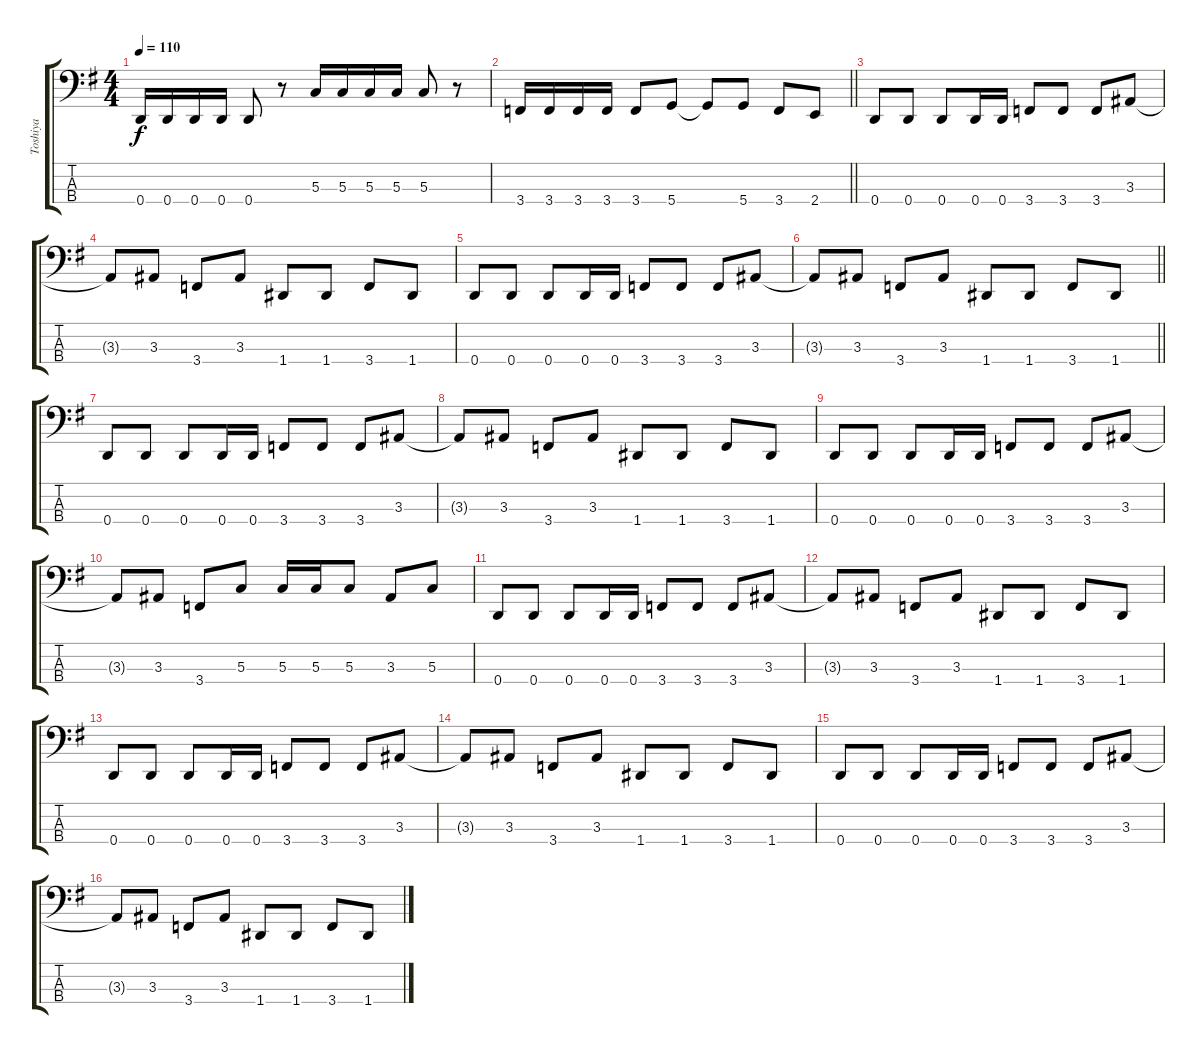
\track ("Toshiya" "Toshiya") {instrument electricbasspick}
\staff {score tabs}
\tuning (F2 C2 G1 D1) {hide}
\ts (4 4)
\tempo 110
\clef f4
\ks g
0.4.16{dy f} 0.4.16 0.4.16 0.4.16 0.4.8 r.8 5.3.16 5.3.16 5.3.16 5.3.16 5.3.8 r.8 |
\barLineRight lightlight
3.4.16 3.4.16 3.4.16 3.4.16 3.4.8 5.4.8 5.4{t}.8 5.4.8 3.4.8 2.4.8 |
0.4.8 0.4.8 0.4.8 0.4.16 0.4.16 3.4.8 3.4.8 3.4.8 3.3.8 |
3.3{t}.8 3.3.8 3.4.8 3.3.8 1.4.8 1.4.8 3.4.8 1.4.8 |
0.4.8 0.4.8 0.4.8 0.4.16 0.4.16 3.4.8 3.4.8 3.4.8 3.3.8 |
\barLineRight lightlight
3.3{t}.8 3.3.8 3.4.8 3.3.8 1.4.8 1.4.8 3.4.8 1.4.8 |
0.4.8 0.4.8 0.4.8 0.4.16 0.4.16 3.4.8 3.4.8 3.4.8 3.3.8 |
3.3{t}.8 3.3.8 3.4.8 3.3.8 1.4.8 1.4.8 3.4.8 1.4.8 |
0.4.8 0.4.8 0.4.8 0.4.16 0.4.16 3.4.8 3.4.8 3.4.8 3.3.8 |
3.3{t}.8 3.3.8 3.4.8 5.3.8 5.3.16 5.3.16 5.3.8 3.3.8 5.3.8 |
0.4.8 0.4.8 0.4.8 0.4.16 0.4.16 3.4.8 3.4.8 3.4.8 3.3.8 |
3.3{t}.8 3.3.8 3.4.8 3.3.8 1.4.8 1.4.8 3.4.8 1.4.8 |
0.4.8 0.4.8 0.4.8 0.4.16 0.4.16 3.4.8 3.4.8 3.4.8 3.3.8 |
3.3{t}.8 3.3.8 3.4.8 3.3.8 1.4.8 1.4.8 3.4.8 1.4.8 |
0.4.8 0.4.8 0.4.8 0.4.16 0.4.16 3.4.8 3.4.8 3.4.8 3.3.8 |
3.3{t}.8 3.3.8 3.4.8 3.3.8 1.4.8 1.4.8 3.4.8 1.4.8
